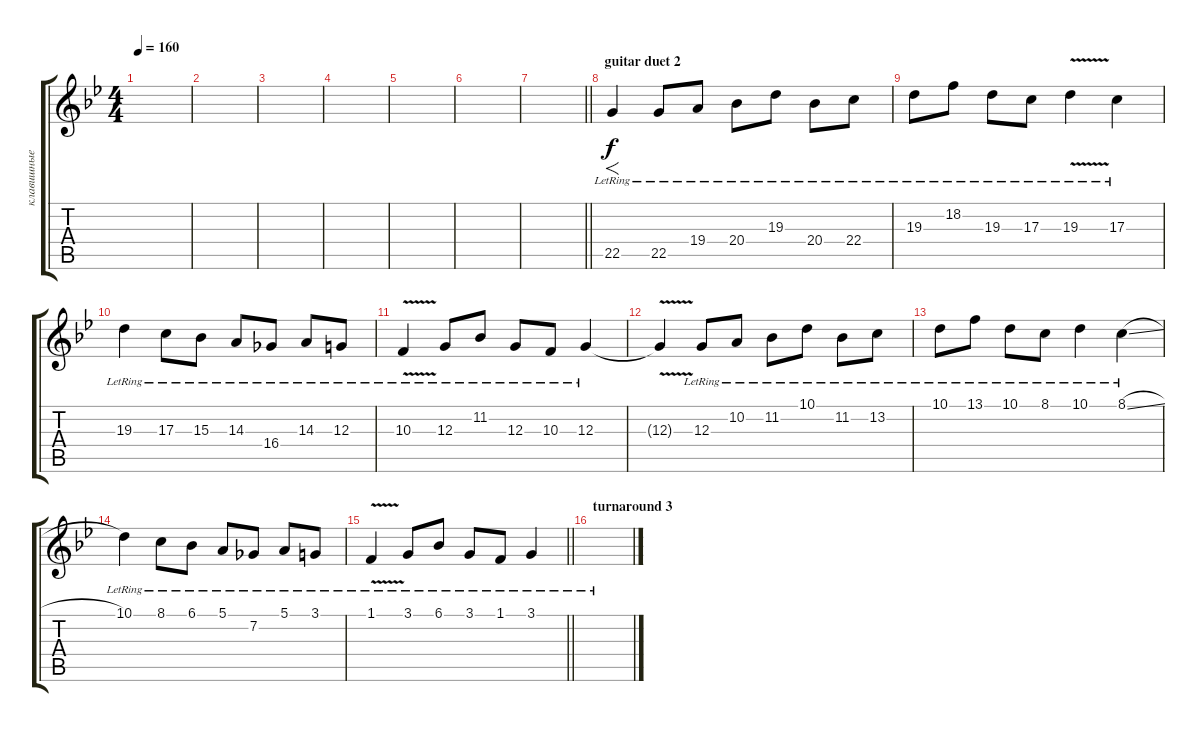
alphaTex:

\track ("клавишные 3" "клавишные ") {instrument harpsichord}
\staff {score tabs}
\tuning (E4 B3 G3 D3 A2 E2) {hide}
\ts (4 4)
\tempo 160
\clef g2
\ks gminor
|
|
|
|
|
|
\barLineRight lightlight
|
\section ("" "guitar duet 2")
22.5{lr}.4{f} 22.5{lr}.8 19.4{lr}.8 20.4{lr}.8 19.3{lr}.8 20.4{lr}.8 22.4{lr}.8 |
19.3{lr}.8 18.2{lr}.8 19.3{lr}.8 17.3{lr}.8 19.3{v lr}.4 17.3{lr}.4 |
19.3{lr}.4 17.3{lr}.8 15.3{lr}.8 14.3{lr}.8 16.4{lr}.8 14.3{lr}.8 12.3{lr}.8 |
10.3{v lr}.4 12.3{lr}.8 11.2{lr}.8 12.3{lr}.8 10.3{lr}.8 12.3{lr}.4 |
12.3{v t}.4 12.3{lr}.8 10.2{lr}.8 11.2{lr}.8 10.1{lr}.8 11.2{lr}.8 13.2{lr}.8 |
10.1{lr}.8 13.1{lr}.8 10.1{lr}.8 8.1{lr}.8 10.1{lr}.4 8.1{sl lr}.4 |
10.1{lr}.4 8.1{lr}.8 6.1{lr}.8 5.1{lr}.8 7.2{lr}.8 5.1{lr}.8 3.1{lr}.8 |
\barLineRight lightlight
1.1{v lr}.4 3.1{lr}.8 6.1{lr}.8 3.1{lr}.8 1.1{lr}.8 3.1{lr}.4 |
\section ("" "turnaround 3")
